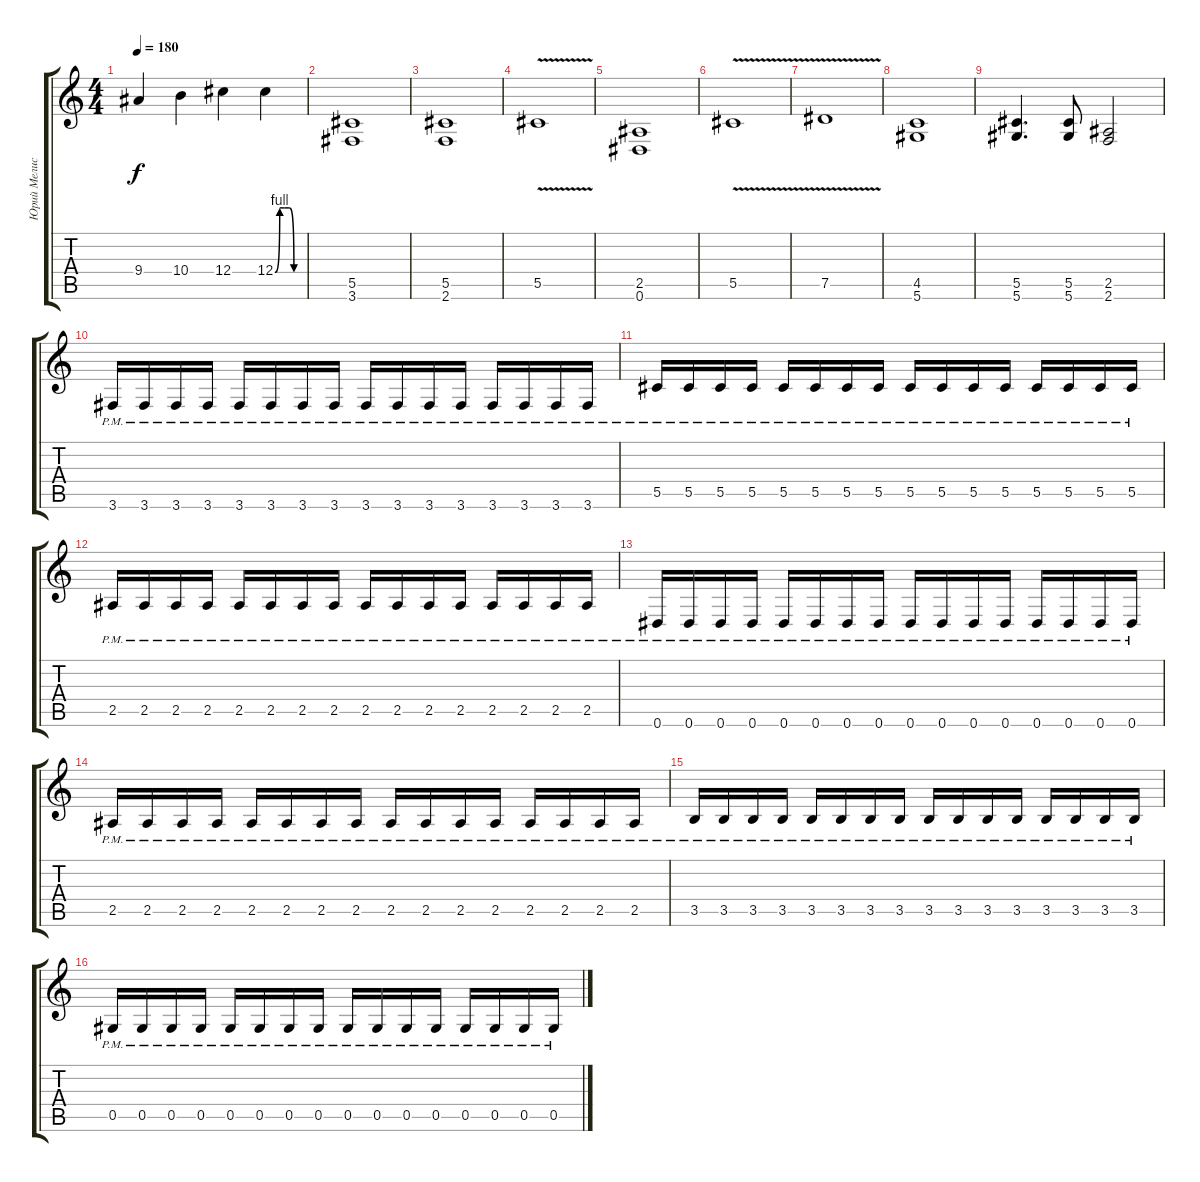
\track ("Юрий Мелисов" "Юрий Мелис") {instrument distortionguitar}
\staff {score tabs}
\tuning (Eb4 Bb3 Gb3 Db3 Ab2 Eb2) {hide}
\ts (4 4)
\tempo 180
\clef g2
\ks c
9.4.4{dy f} 10.4.4 12.4.4 12.4{be (custom 0 0 10 4 20 4 30 4 40 0 60 0)}.4 |
(5.5 3.6).1{balance 13} |
(5.5 2.6).1 |
5.5{v}.1 |
(2.5 0.6).1 |
5.5{v}.1 |
7.5{v}.1 |
(4.5 5.6).1 |
(5.5 5.6).4{d} (5.5 5.6).8 (2.5 2.6).2 |
3.6{pm}.16 3.6{pm}.16 3.6{pm}.16 3.6{pm}.16 3.6{pm}.16 3.6{pm}.16 3.6{pm}.16 3.6{pm}.16 3.6{pm}.16 3.6{pm}.16 3.6{pm}.16 3.6{pm}.16 3.6{pm}.16 3.6{pm}.16 3.6{pm}.16 3.6{pm}.16 |
5.5{pm}.16 5.5{pm}.16 5.5{pm}.16 5.5{pm}.16 5.5{pm}.16 5.5{pm}.16 5.5{pm}.16 5.5{pm}.16 5.5{pm}.16 5.5{pm}.16 5.5{pm}.16 5.5{pm}.16 5.5{pm}.16 5.5{pm}.16 5.5{pm}.16 5.5{pm}.16 |
2.5{pm}.16 2.5{pm}.16 2.5{pm}.16 2.5{pm}.16 2.5{pm}.16 2.5{pm}.16 2.5{pm}.16 2.5{pm}.16 2.5{pm}.16 2.5{pm}.16 2.5{pm}.16 2.5{pm}.16 2.5{pm}.16 2.5{pm}.16 2.5{pm}.16 2.5{pm}.16 |
0.6{pm}.16 0.6{pm}.16 0.6{pm}.16 0.6{pm}.16 0.6{pm}.16 0.6{pm}.16 0.6{pm}.16 0.6{pm}.16 0.6{pm}.16 0.6{pm}.16 0.6{pm}.16 0.6{pm}.16 0.6{pm}.16 0.6{pm}.16 0.6{pm}.16 0.6{pm}.16 |
2.5{pm}.16 2.5{pm}.16 2.5{pm}.16 2.5{pm}.16 2.5{pm}.16 2.5{pm}.16 2.5{pm}.16 2.5{pm}.16 2.5{pm}.16 2.5{pm}.16 2.5{pm}.16 2.5{pm}.16 2.5{pm}.16 2.5{pm}.16 2.5{pm}.16 2.5{pm}.16 |
3.5{pm}.16 3.5{pm}.16 3.5{pm}.16 3.5{pm}.16 3.5{pm}.16 3.5{pm}.16 3.5{pm}.16 3.5{pm}.16 3.5{pm}.16 3.5{pm}.16 3.5{pm}.16 3.5{pm}.16 3.5{pm}.16 3.5{pm}.16 3.5{pm}.16 3.5{pm}.16 |
0.5{pm}.16 0.5{pm}.16 0.5{pm}.16 0.5{pm}.16 0.5{pm}.16 0.5{pm}.16 0.5{pm}.16 0.5{pm}.16 0.5{pm}.16 0.5{pm}.16 0.5{pm}.16 0.5{pm}.16 0.5{pm}.16 0.5{pm}.16 0.5{pm}.16 0.5{pm}.16
